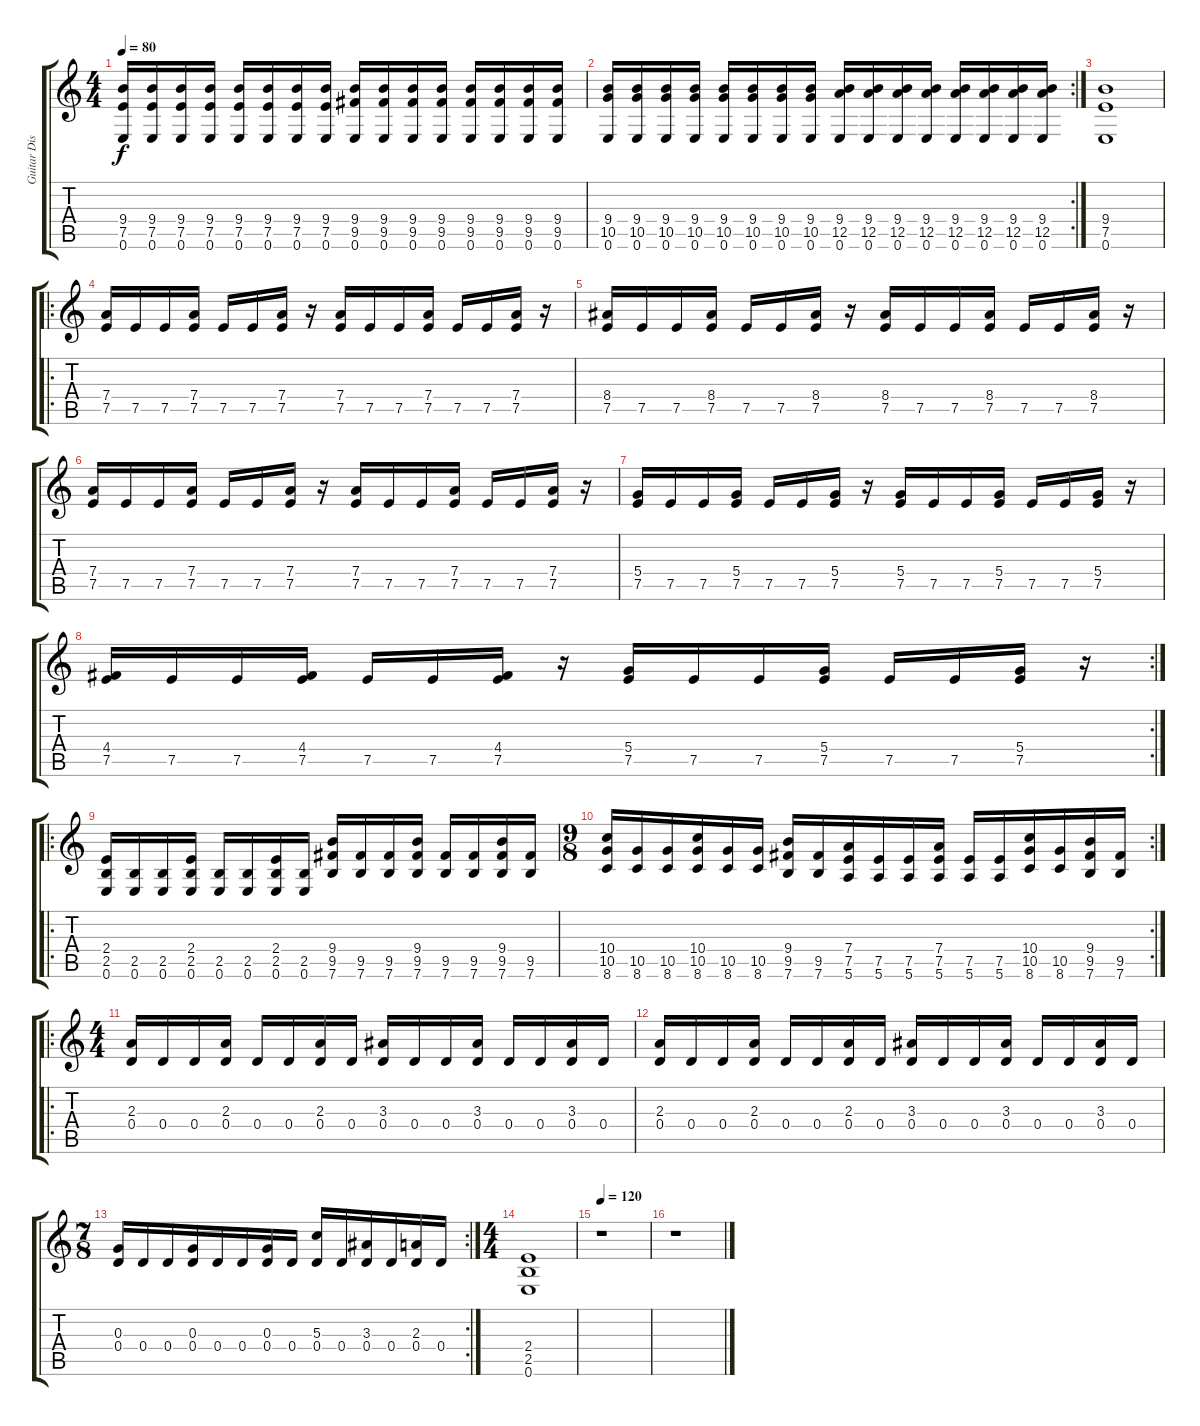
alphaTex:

\track ("Guitar Dist." "Guitar Dis") {instrument distortionguitar}
\staff {score tabs}
\tuning (E4 B3 G3 D3 A2 E2) {hide}
\ts (4 4)
\tempo 80
\clef g2
\ks c
(9.4 7.5 0.6).16{dy f} (9.4 7.5 0.6).16 (9.4 7.5 0.6).16 (9.4 7.5 0.6).16 (9.4 7.5 0.6).16 (9.4 7.5 0.6).16 (9.4 7.5 0.6).16 (9.4 7.5 0.6).16 (9.4 9.5 0.6).16 (9.4 9.5 0.6).16 (9.4 9.5 0.6).16 (9.4 9.5 0.6).16 (9.4 9.5 0.6).16 (9.4 9.5 0.6).16 (9.4 9.5 0.6).16 (9.4 9.5 0.6).16 |
\rc 2
(9.4 10.5 0.6).16 (9.4 10.5 0.6).16 (9.4 10.5 0.6).16 (9.4 10.5 0.6).16 (9.4 10.5 0.6).16 (9.4 10.5 0.6).16 (9.4 10.5 0.6).16 (9.4 10.5 0.6).16 (9.4 12.5 0.6).16 (9.4 12.5 0.6).16 (9.4 12.5 0.6).16 (9.4 12.5 0.6).16 (9.4 12.5 0.6).16 (9.4 12.5 0.6).16 (9.4 12.5 0.6).16 (9.4 12.5 0.6).16 |
(9.4 7.5 0.6).1{volume 6} |
\ro
(7.4 7.5).16{volume 13} 7.5.16 7.5.16 (7.4 7.5).16 7.5.16 7.5.16 (7.4 7.5).16 r.16 (7.4 7.5).16 7.5.16 7.5.16 (7.4 7.5).16 7.5.16 7.5.16 (7.4 7.5).16 r.16 |
(8.4 7.5).16 7.5.16 7.5.16 (8.4 7.5).16 7.5.16 7.5.16 (8.4 7.5).16 r.16 (8.4 7.5).16 7.5.16 7.5.16 (8.4 7.5).16 7.5.16 7.5.16 (8.4 7.5).16 r.16 |
(7.4 7.5).16 7.5.16 7.5.16 (7.4 7.5).16 7.5.16 7.5.16 (7.4 7.5).16 r.16 (7.4 7.5).16 7.5.16 7.5.16 (7.4 7.5).16 7.5.16 7.5.16 (7.4 7.5).16 r.16 |
(5.4 7.5).16 7.5.16 7.5.16 (5.4 7.5).16 7.5.16 7.5.16 (5.4 7.5).16 r.16 (5.4 7.5).16 7.5.16 7.5.16 (5.4 7.5).16 7.5.16 7.5.16 (5.4 7.5).16 r.16 |
\rc 2
(4.4 7.5).16 7.5.16 7.5.16 (4.4 7.5).16 7.5.16 7.5.16 (4.4 7.5).16 r.16 (5.4 7.5).16 7.5.16 7.5.16 (5.4 7.5).16 7.5.16 7.5.16 (5.4 7.5).16 r.16 |
\ro
(2.4 2.5 0.6).16 (2.5 0.6).16 (2.5 0.6).16 (2.4 2.5 0.6).16 (2.5 0.6).16 (2.5 0.6).16 (2.4 2.5 0.6).16 (2.5 0.6).16 (9.4 9.5 7.6).16 (9.5 7.6).16 (9.5 7.6).16 (9.4 9.5 7.6).16 (9.5 7.6).16 (9.5 7.6).16 (9.4 9.5 7.6).16 (9.5 7.6).16 |
\rc 2
\ts (9 8)
(10.4 10.5 8.6).16 (10.5 8.6).16 (10.5 8.6).16 (10.4 10.5 8.6).16 (10.5 8.6).16 (10.5 8.6).16 (9.4 9.5 7.6).16 (9.5 7.6).16 (7.4 7.5 5.6).16 (7.5 5.6).16 (7.5 5.6).16 (7.4 7.5 5.6).16 (7.5 5.6).16 (7.5 5.6).16 (10.4 10.5 8.6).16 (10.5 8.6).16 (9.4 9.5 7.6).16 (9.5 7.6).16 |
\ro
\ts (4 4)
(2.3 0.4).16 0.4.16 0.4.16 (2.3 0.4).16 0.4.16 0.4.16 (2.3 0.4).16 0.4.16 (3.3 0.4).16 0.4.16 0.4.16 (3.3 0.4).16 0.4.16 0.4.16 (3.3 0.4).16 0.4.16 |
(2.3 0.4).16 0.4.16 0.4.16 (2.3 0.4).16 0.4.16 0.4.16 (2.3 0.4).16 0.4.16 (3.3 0.4).16 0.4.16 0.4.16 (3.3 0.4).16 0.4.16 0.4.16 (3.3 0.4).16 0.4.16 |
\rc 2
\ts (7 8)
(0.3 0.4).16 0.4.16 0.4.16 (0.3 0.4).16 0.4.16 0.4.16 (0.3 0.4).16 0.4.16 (5.3 0.4).16 0.4.16 (3.3 0.4).16 0.4.16 (2.3 0.4).16 0.4.16 |
\ts (4 4)
(2.4 2.5 0.6).1 |
\tempo 120
r.1 |
r.1
